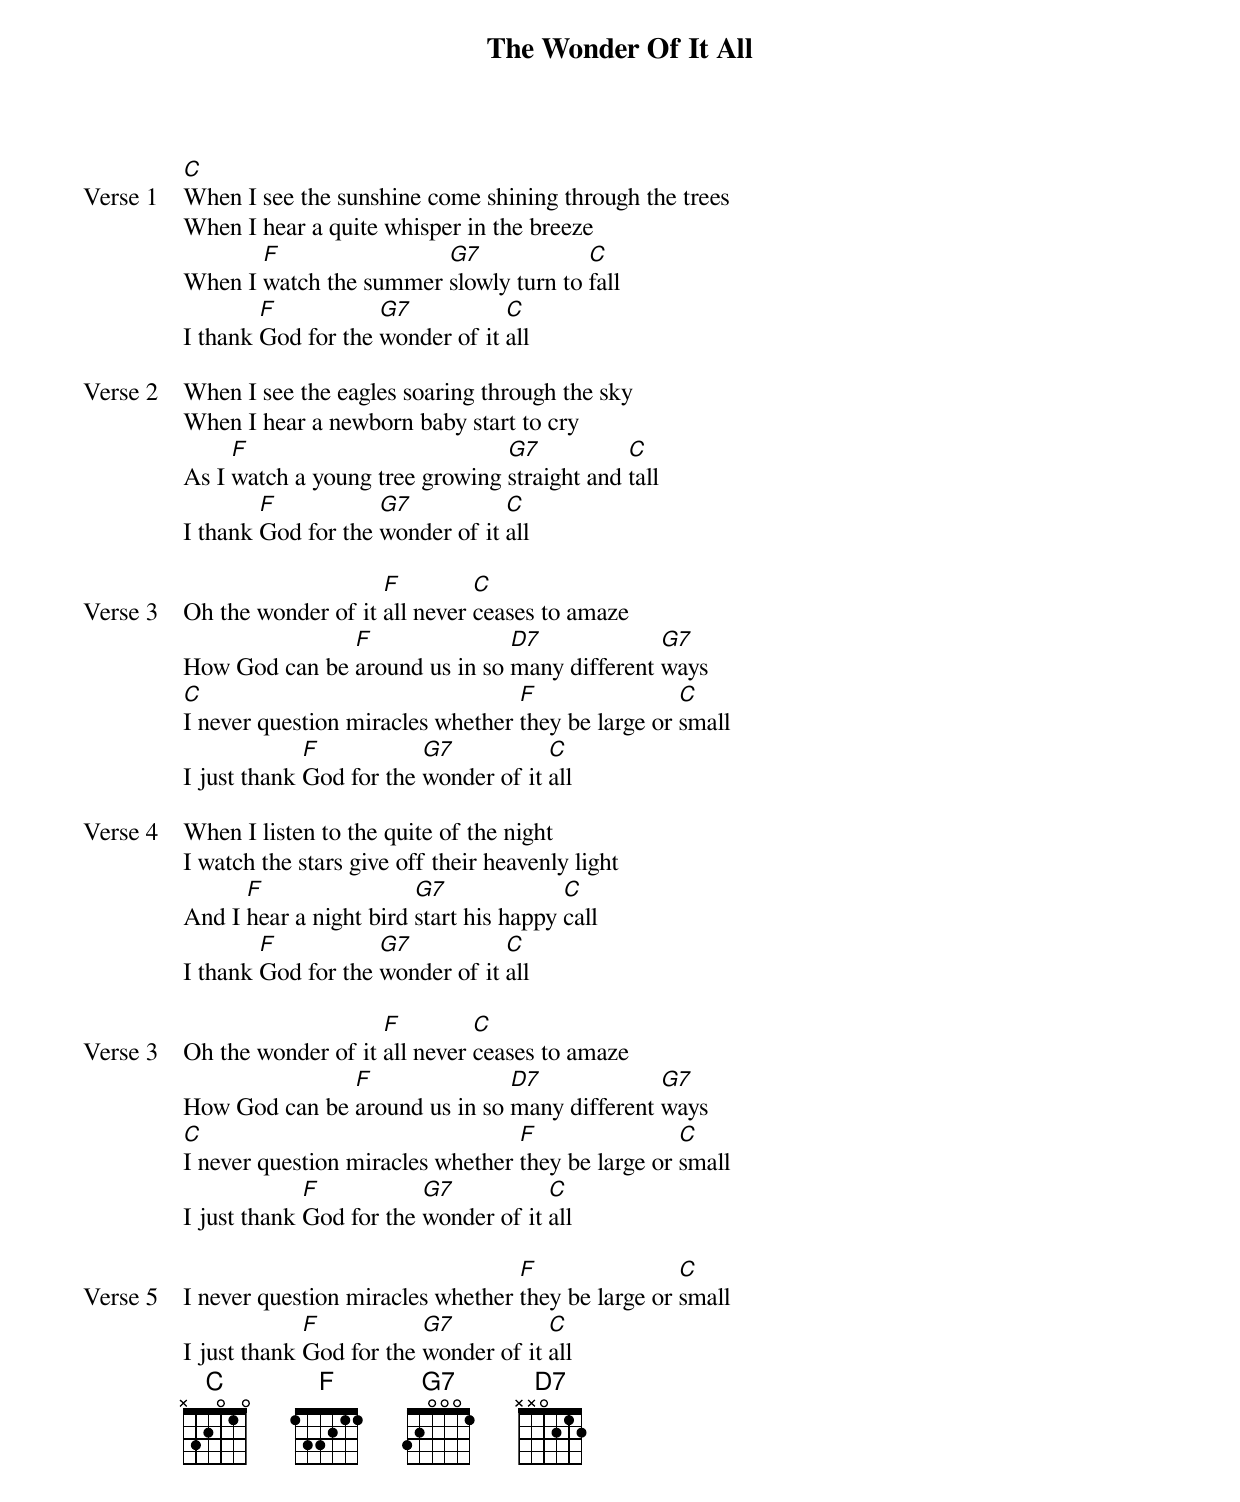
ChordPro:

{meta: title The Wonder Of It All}
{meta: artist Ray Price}
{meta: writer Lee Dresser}

{start_of_verse: Verse 1}
[C]When I see the sunshine come shining through the trees
When I hear a quite whisper in the breeze
When I [F]watch the summer [G7]slowly turn to [C]fall
I thank [F]God for the [G7]wonder of it [C]all
{end_of_verse}

{start_of_verse: Verse 2}
When I see the eagles soaring through the sky
When I hear a newborn baby start to cry
As I [F]watch a young tree growing [G7]straight and [C]tall
I thank [F]God for the [G7]wonder of it [C]all
{end_of_verse}

{start_of_verse: Verse 3}
Oh the wonder of it [F]all never [C]ceases to amaze
How God can be [F]around us in so [D7]many different [G7]ways
[C]I never question miracles whether [F]they be large or [C]small
I just thank [F]God for the [G7]wonder of it [C]all
{end_of_verse}

{start_of_verse: Verse 4}
When I listen to the quite of the night
I watch the stars give off their heavenly light
And I [F]hear a night bird [G7]start his happy [C]call
I thank [F]God for the [G7]wonder of it [C]all
{end_of_verse}

{start_of_verse: Verse 3}
Oh the wonder of it [F]all never [C]ceases to amaze
How God can be [F]around us in so [D7]many different [G7]ways
[C]I never question miracles whether [F]they be large or [C]small
I just thank [F]God for the [G7]wonder of it [C]all
{end_of_verse}

{start_of_verse: Verse 5}
I never question miracles whether [F]they be large or [C]small
I just thank [F]God for the [G7]wonder of it [C]all
{end_of_verse}
